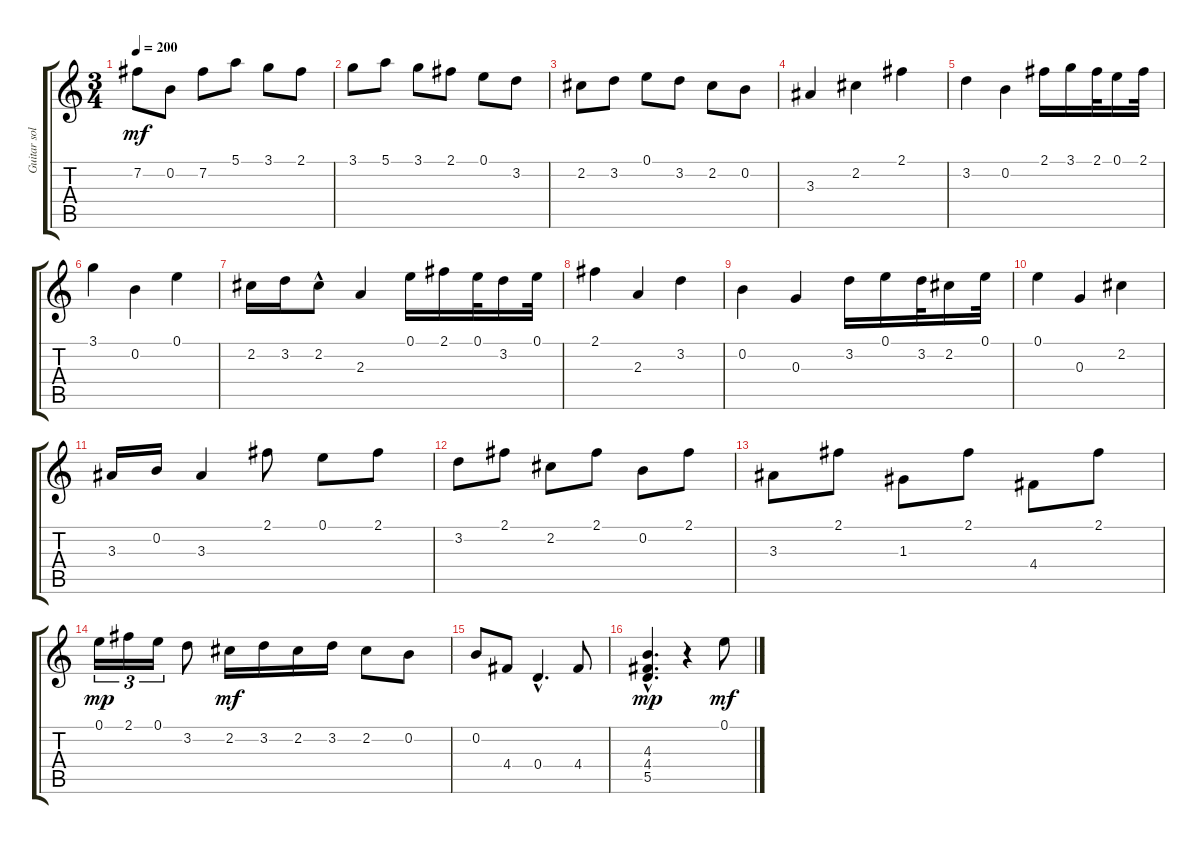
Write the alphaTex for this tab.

\track ("Guitar solo" "Guitar sol") {instrument acousticguitarnylon}
\staff {score tabs}
\tuning (E4 B3 G3 D3 A2 E2) {hide}
\ts (3 4)
\tempo 200
\clef g2
\ks c
7.2.8{dy mf} 0.2.8 7.2.8 5.1.8 3.1.8 2.1.8 |
3.1.8 5.1.8 3.1.8 2.1.8 0.1.8 3.2.8 |
2.2.8 3.2.8 0.1.8 3.2.8 2.2.8 0.2.8 |
3.3.4 2.2.4 2.1.4 |
3.2.4 0.2.4 2.1.16 3.1.16 2.1.32 0.1.16 2.1.32 |
3.1.4 0.2.4 0.1.4 |
2.2.16 3.2.16 2.2{hac}.8 2.3.4 0.1.16 2.1.16 0.1.32 3.2.16 0.1.32 |
2.1.4 2.3.4 3.2.4 |
0.2.4 0.3.4 3.2.16 0.1.16 3.2.32 2.2.16 0.1.32 |
0.1.4 0.3.4 2.2.4 |
3.3.16 0.2.16 3.3.4 2.1.8 0.1.8 2.1.8 |
3.2.8 2.1.8 2.2.8 2.1.8 0.2.8 2.1.8 |
3.3.8 2.1.8 1.3.8 2.1.8 4.4.8 2.1.8 |
0.1.16{tu (3 2) dy mp} 2.1.16{tu (3 2)} 0.1.16{tu (3 2)} 3.2.8 2.2.16{dy mf} 3.2.16 2.2.16 3.2.16 2.2.8 0.2.8 |
0.2.8 4.4.8 0.4{hac}.4{d} 4.4.8 |
(4.3{hac} 4.4{hac} 5.5{hac}).4{d dy mp} r.4 0.1.8{dy mf}
